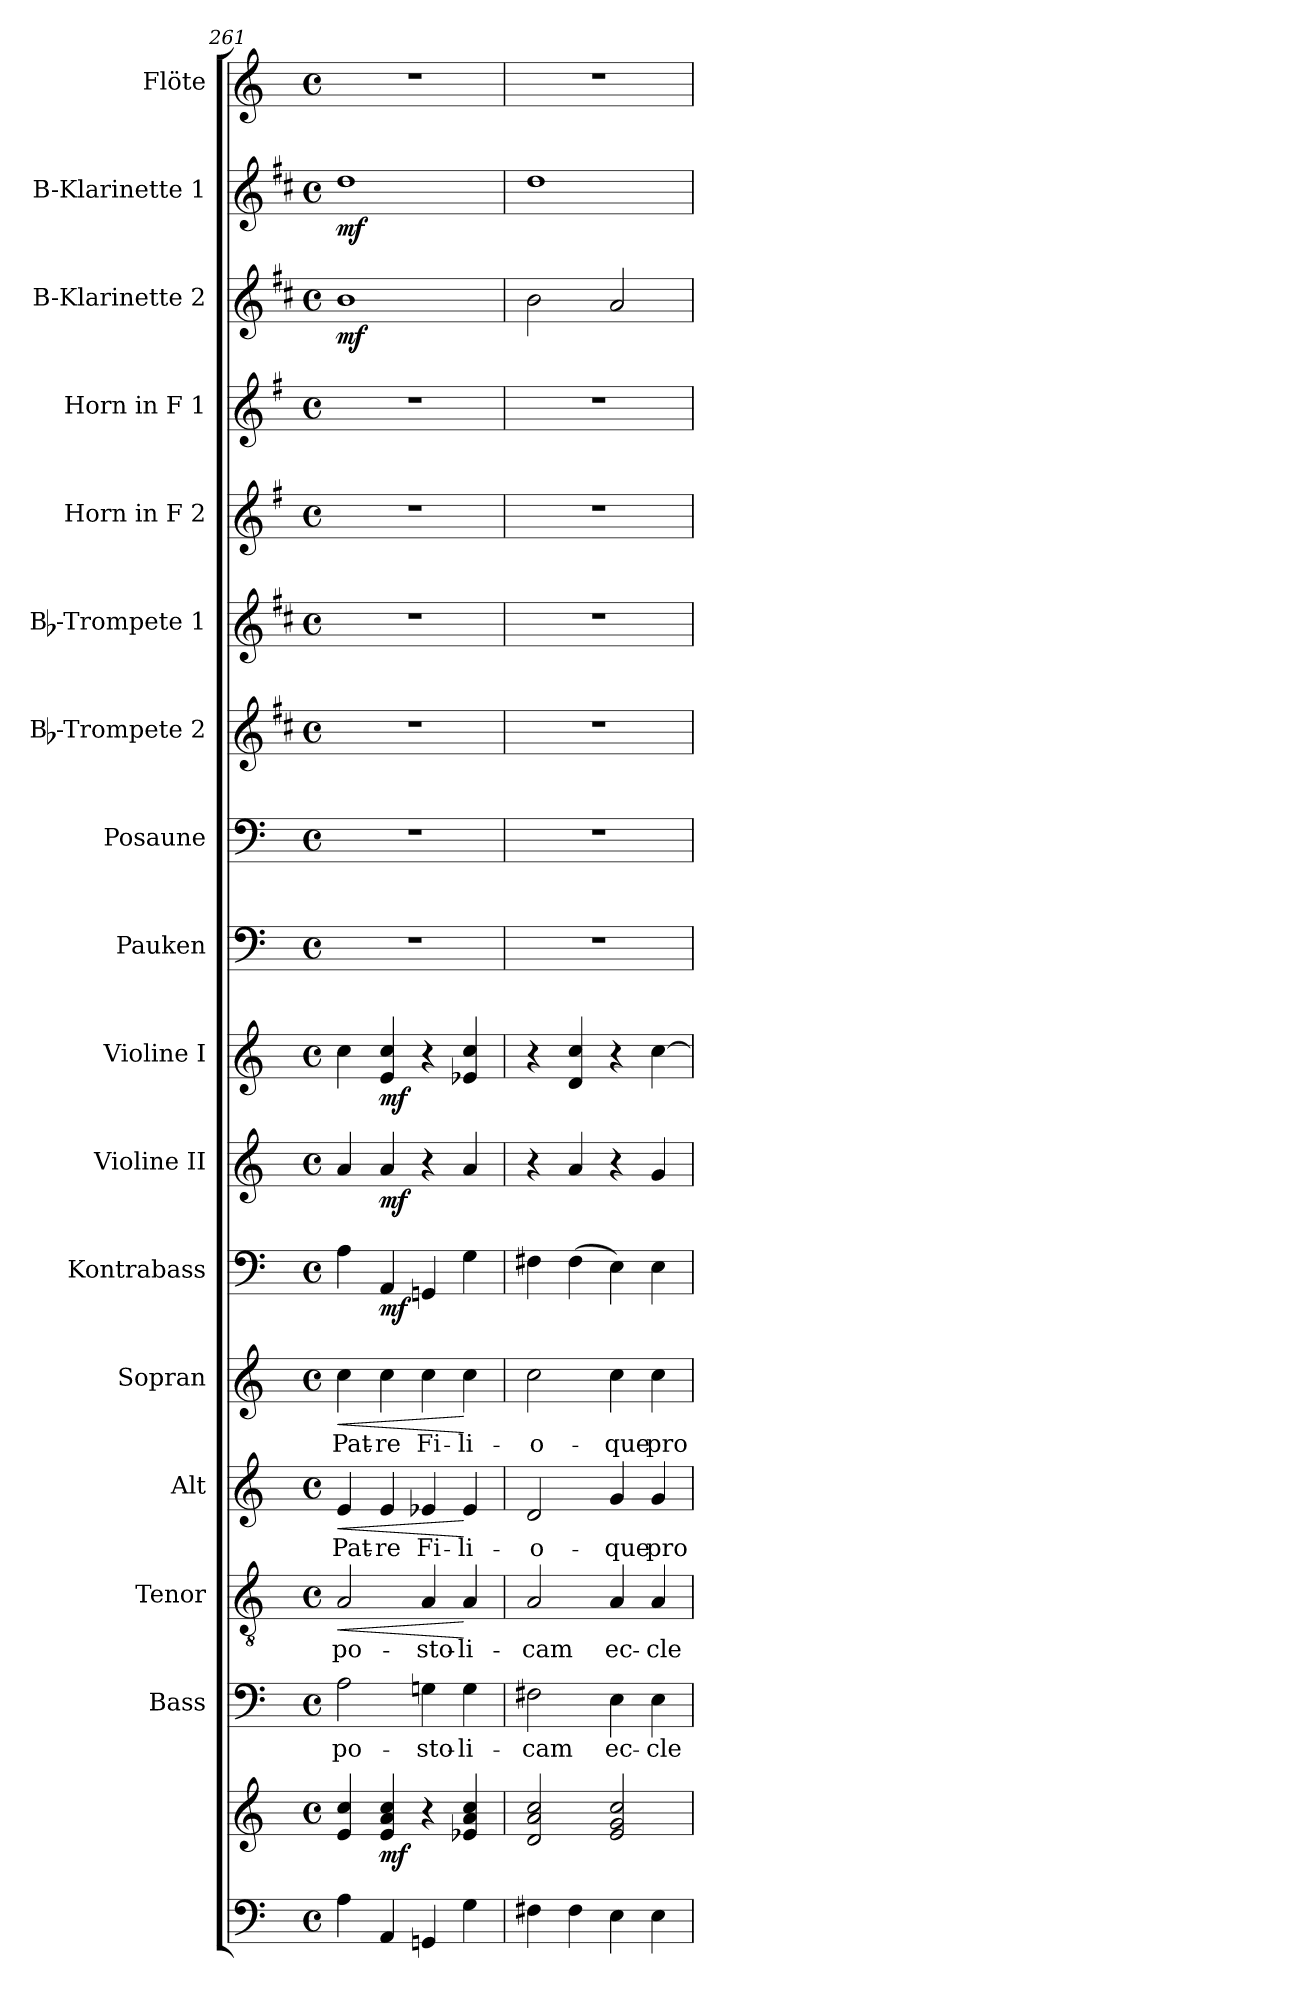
**kern	**kern	**dynam	**kern	**text	**kern	**text	**dynam	**kern	**text	**dynam	**kern	**text	**dynam	**kern	**dynam	**kern	**dynam	**kern	**dynam	**kern	**kern	**kern	**kern	**kern	**kern	**kern	**dynam	**kern	**dynam	**kern
*part17	*part17	*part17	*part16	*part16	*part15	*part15	*part15	*part14	*part14	*part14	*part13	*part13	*part13	*part12	*part12	*part11	*part11	*part10	*part10	*part9	*part8	*part7	*part6	*part5	*part4	*part3	*part3	*part2	*part2	*part1
*staff18	*staff17	*staff17/18	*staff16	*staff16	*staff15	*staff15	*staff15	*staff14	*staff14	*staff14	*staff13	*staff13	*staff13	*staff12	*staff12	*staff11	*staff11	*staff10	*staff10	*staff9	*staff8	*staff7	*staff6	*staff5	*staff4	*staff3	*staff3	*staff2	*staff2	*staff1
*	*	*	*I"Bass	*	*I"Tenor	*	*	*I"Alt	*	*	*I"Sopran	*	*	*I"Kontrabass	*	*I"Violine II	*	*I"Violine I	*	*I"Pauken	*I"Posaune	*I"Bb-Trompete 2	*I"Bb-Trompete 1	*I"Horn in F 2	*I"Horn in F 1	*I"B-Klarinette 2	*	*I"B-Klarinette 1	*	*I"Flöte
*	*	*	*I'B.	*	*I'T.	*	*	*I'A.	*	*	*I'S.	*	*	*I'Kb.	*	*I'Vl. II	*	*I'Vl. I	*	*I'Pk.	*I'Pos.	*I'Bb Trp. 2	*I'Bb Trp. 1	*I'Hrn. 2	*I'Hrn. 1	*I'B Kl. 2	*	*I'B Kl. 1	*	*I'Fl.
!!LO:PB:g=z
*clefF4	*clefG2	*	*clefF4	*	*clefGv2	*	*	*clefG2	*	*	*clefG2	*	*	*clefF4	*	*clefG2	*	*clefG2	*	*clefF4	*clefF4	*clefG2	*clefG2	*clefG2	*clefG2	*clefG2	*	*clefG2	*	*clefG2
*	*	*	*	*	*	*	*	*	*	*	*	*	*	*ITrd7c12	*	*	*	*	*	*	*	*ITrd1c2	*ITrd1c2	*ITrd4c7	*ITrd4c7	*ITrd1c2	*	*ITrd1c2	*	*
*k[]	*k[]	*	*k[]	*	*k[]	*	*	*k[]	*	*	*k[]	*	*	*k[]	*	*k[]	*	*k[]	*	*k[]	*k[]	*k[]	*k[]	*k[]	*k[]	*k[]	*	*k[]	*	*k[]
*C:	*C:	*	*C:	*	*C:	*	*	*C:	*	*	*C:	*	*	*C:	*	*C:	*	*C:	*	*C:	*C:	*C:	*C:	*C:	*C:	*C:	*	*C:	*	*C:
*M4/4	*M4/4	*	*M4/4	*	*M4/4	*	*	*M4/4	*	*	*M4/4	*	*	*M4/4	*	*M4/4	*	*M4/4	*	*M4/4	*M4/4	*M4/4	*M4/4	*M4/4	*M4/4	*M4/4	*	*M4/4	*	*M4/4
*met(c)	*met(c)	*	*met(c)	*	*met(c)	*	*	*met(c)	*	*	*met(c)	*	*	*met(c)	*	*met(c)	*	*met(c)	*	*met(c)	*met(c)	*met(c)	*met(c)	*met(c)	*met(c)	*met(c)	*	*met(c)	*	*met(c)
=261	=261	=261	=261	=261	=261	=261	=261	=261	=261	=261	=261	=261	=261	=261	=261	=261	=261	=261	=261	=261	=261	=261	=261	=261	=261	=261	=261	=261	=261	=261
!	!	!	!	!LO:LY:b	!	!LO:LY:b	!LO:HP:b	!	!LO:LY:b	!LO:HP:b	!	!LO:LY:b	!LO:HP:b	!	!	!	!	!	!	!	!	!	!	!	!	!	!LO:DY:b	!	!LO:DY:b	!
4A\	4e/ 4cc/	.	2A\	-po-	2A/	-po-	<	4e/	Pat-	<	4cc\	Pat-	<	4AA\	.	4a/	.	4cc\	.	1r	1r	1r	1r	1r	1r	1a	mf	1cc	mf	1r
!	!	!LO:DY:b	!	!	!	!	!	!	!LO:LY:b	!	!	!LO:LY:b	!	!	!LO:DY:b	!	!LO:DY:b	!	!LO:DY:b	!	!	!	!	!	!	!	!	!	!	!
4AA/	4e/ 4a/ 4cc/	mf	.	.	.	.	.	4e/	-re	.	4cc\	-re	.	4AAA/	mf	4a/	mf	4e/ 4cc/	mf	.	.	.	.	.	.	.	.	.	.	.
!	!	!	!	!LO:LY:b	!	!LO:LY:b	!	!	!LO:LY:b	!	!	!LO:LY:b	!	!	!	!	!	!	!	!	!	!	!	!	!	!	!	!	!	!
4GGn/	4r	.	4Gn\	-sto-	4A/	-sto-	.	4e-X/	Fi-	.	4cc\	Fi-	.	4GGGn/	.	4r	.	4r	.	.	.	.	.	.	.	.	.	.	.	.
!	!	!	!	!LO:LY:b	!	!LO:LY:b	!	!	!LO:LY:b	!	!	!LO:LY:b	!	!	!	!	!	!	!	!	!	!	!	!	!	!	!	!	!	!
4G\	4e-X/ 4a/ 4cc/	.	4G\	-li-	4A/	-li-	[	4e-/	-li-	[	4cc\	-li-	[	4GG\	.	4a/	.	4e-X/ 4cc/	.	.	.	.	.	.	.	.	.	.	.	.
=262	=262	=262	=262	=262	=262	=262	=262	=262	=262	=262	=262	=262	=262	=262	=262	=262	=262	=262	=262	=262	=262	=262	=262	=262	=262	=262	=262	=262	=262	=262
!	!	!	!	!LO:LY:b	!	!LO:LY:b	!	!	!LO:LY:b	!	!	!LO:LY:b	!	!	!	!	!	!	!	!	!	!	!	!	!	!	!	!	!	!
4F#X\	2d/ 2a/ 2cc/	.	2F#X\	-cam	2A/	-cam	.	2d/	-o-	.	2cc\	-o-	.	4FF#X\	.	4r	.	4r	.	1r	1r	1r	1r	1r	1r	2a\	.	1cc	.	1r
4F#\	.	.	.	.	.	.	.	.	.	.	.	.	.	(>4FF#\	.	4a/	.	4d/ 4cc/	.	.	.	.	.	.	.	.	.	.	.	.
!	!	!	!	!LO:LY:b	!	!LO:LY:b	!	!	!LO:LY:b	!	!	!LO:LY:b	!	!	!	!	!	!	!	!	!	!	!	!	!	!	!	!	!	!
4E\	2e/ 2g/ 2cc/	.	4E\	ec-	4A/	ec-	.	4g/	-que	.	4cc\	-que	.	4EE\)	.	4r	.	4r	.	.	.	.	.	.	.	2g/	.	.	.	.
!	!	!	!	!LO:LY:b	!	!LO:LY:b	!	!	!LO:LY:b	!	!	!LO:LY:b	!	!	!	!	!	!	!	!	!	!	!	!	!	!	!	!	!	!
4E\	.	.	4E\	-cle-	4A/	-cle-	.	4g/	pro-	.	4cc\	pro-	.	4EE\	.	4g/	.	[4cc\	.	.	.	.	.	.	.	.	.	.	.	.
=	=	=	=	=	=	=	=	=	=	=	=	=	=	=	=	=	=	=	=	=	=	=	=	=	=	=	=	=	=	=
*-	*-	*-	*-	*-	*-	*-	*-	*-	*-	*-	*-	*-	*-	*-	*-	*-	*-	*-	*-	*-	*-	*-	*-	*-	*-	*-	*-	*-	*-	*-
